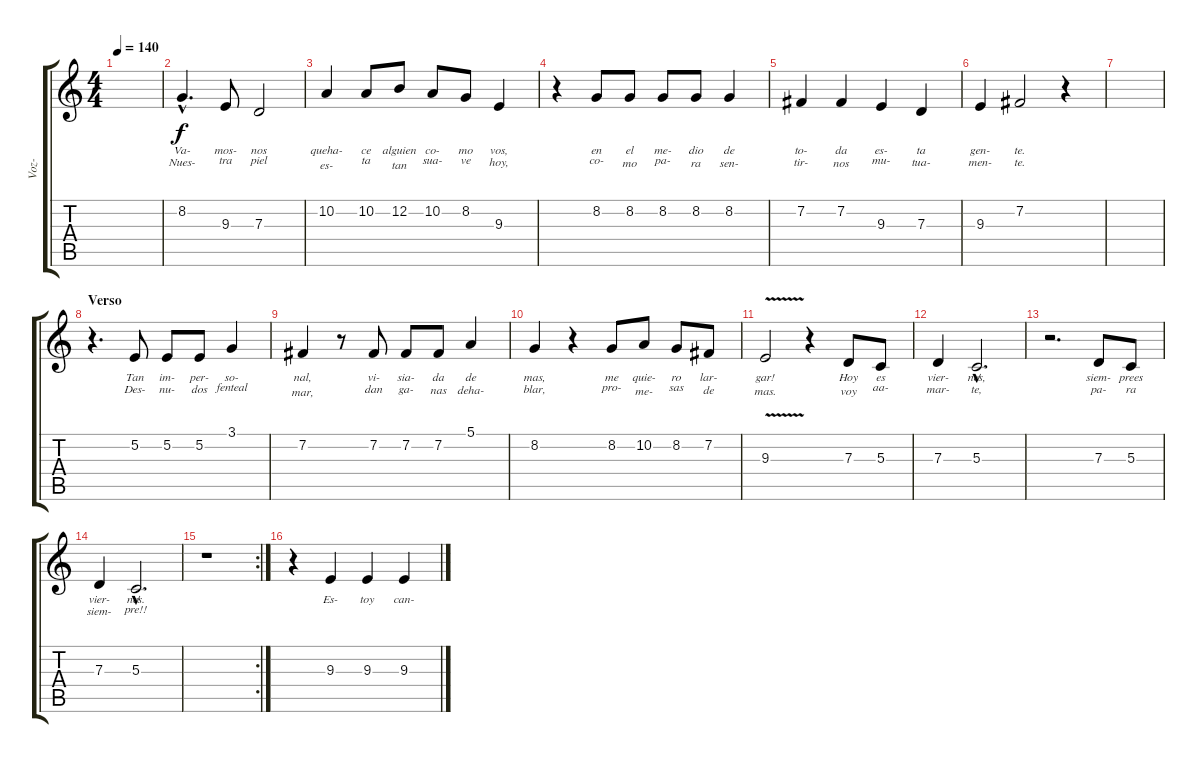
\track ("Voz-" "Voz-") {instrument clarinet}
\staff {score tabs}
\tuning (E4 B3 G3 D3 A2 E2) {hide}
\ts (4 4)
\tempo 140
\clef g2
\ks c
|
8.2{hac}.4{d lyrics (0 "Va-") lyrics (1 "Nues-") lyrics (2 "") lyrics (3 "") lyrics (4 "")} 9.3.8{lyrics (0 "mos-") lyrics (1 "tra") lyrics (2 "") lyrics (3 "") lyrics (4 "")} 7.3.2{lyrics (0 "nos") lyrics (1 "piel") lyrics (2 "") lyrics (3 "") lyrics (4 "")} |
10.2.4{lyrics (0 "queha-") lyrics (1 "es-") lyrics (2 "") lyrics (3 "") lyrics (4 "")} 10.2.8{lyrics (0 "ce") lyrics (1 "ta") lyrics (2 "") lyrics (3 "") lyrics (4 "")} 12.2.8{lyrics (0 "alguien") lyrics (1 "tan") lyrics (2 "") lyrics (3 "") lyrics (4 "")} 10.2.8{lyrics (0 "co-") lyrics (1 "sua-") lyrics (2 "") lyrics (3 "") lyrics (4 "")} 8.2.8{lyrics (0 "mo") lyrics (1 "ve") lyrics (2 "") lyrics (3 "") lyrics (4 "")} 9.3.4{lyrics (0 "vos,") lyrics (1 "hoy,") lyrics (2 "") lyrics (3 "") lyrics (4 "")} |
r.4 8.2.8{lyrics (0 "en") lyrics (1 "co-") lyrics (2 "") lyrics (3 "") lyrics (4 "")} 8.2.8{lyrics (0 "el") lyrics (1 "mo") lyrics (2 "") lyrics (3 "") lyrics (4 "")} 8.2.8{lyrics (0 "me-") lyrics (1 "pa-") lyrics (2 "") lyrics (3 "") lyrics (4 "")} 8.2.8{lyrics (0 "dio") lyrics (1 "ra") lyrics (2 "") lyrics (3 "") lyrics (4 "")} 8.2.4{lyrics (0 "de") lyrics (1 "sen-") lyrics (2 "") lyrics (3 "") lyrics (4 "")} |
7.2.4{lyrics (0 "to-") lyrics (1 "tir-") lyrics (2 "") lyrics (3 "") lyrics (4 "")} 7.2.4{lyrics (0 "da") lyrics (1 "nos") lyrics (2 "") lyrics (3 "") lyrics (4 "")} 9.3.4{lyrics (0 "es-") lyrics (1 "mu-") lyrics (2 "") lyrics (3 "") lyrics (4 "")} 7.3.4{lyrics (0 "ta") lyrics (1 "tua-") lyrics (2 "") lyrics (3 "") lyrics (4 "")} |
9.3.4{lyrics (0 "gen-") lyrics (1 "men-") lyrics (2 "") lyrics (3 "") lyrics (4 "")} 7.2.2{lyrics (0 "te.") lyrics (1 "te.") lyrics (2 "") lyrics (3 "") lyrics (4 "")} r.4 |
|
\section ("" "Verso")
r.4{d} 5.2.8{lyrics (0 "Tan") lyrics (1 "Des-") lyrics (2 "") lyrics (3 "") lyrics (4 "")} 5.2.8{lyrics (0 "im-") lyrics (1 "nu-") lyrics (2 "") lyrics (3 "") lyrics (4 "")} 5.2.8{lyrics (0 "per-") lyrics (1 "dos") lyrics (2 "") lyrics (3 "") lyrics (4 "")} 3.1.4{lyrics (0 "so-") lyrics (1 "fenteal") lyrics (2 "") lyrics (3 "") lyrics (4 "")} |
7.2.4{lyrics (0 "nal,") lyrics (1 "mar,") lyrics (2 "") lyrics (3 "") lyrics (4 "")} r.8 7.2.8{lyrics (0 "vi-") lyrics (1 "dan") lyrics (2 "") lyrics (3 "") lyrics (4 "")} 7.2.8{lyrics (0 "sia-") lyrics (1 "ga-") lyrics (2 "") lyrics (3 "") lyrics (4 "")} 7.2.8{lyrics (0 "da") lyrics (1 "nas") lyrics (2 "") lyrics (3 "") lyrics (4 "")} 5.1.4{lyrics (0 "de") lyrics (1 "deha-") lyrics (2 "") lyrics (3 "") lyrics (4 "")} |
8.2.4{lyrics (0 "mas,") lyrics (1 "blar,") lyrics (2 "") lyrics (3 "") lyrics (4 "")} r.4 8.2.8{lyrics (0 "me") lyrics (1 "pro-") lyrics (2 "") lyrics (3 "") lyrics (4 "")} 10.2.8{lyrics (0 "quie-") lyrics (1 "me-") lyrics (2 "") lyrics (3 "") lyrics (4 "")} 8.2.8{lyrics (0 "ro") lyrics (1 "sas") lyrics (2 "") lyrics (3 "") lyrics (4 "")} 7.2.8{lyrics (0 "lar-") lyrics (1 "de") lyrics (2 "") lyrics (3 "") lyrics (4 "")} |
9.3{v}.2{lyrics (0 "gar!") lyrics (1 "mas.") lyrics (2 "") lyrics (3 "") lyrics (4 "")} r.4 7.3.8{lyrics (0 "Hoy") lyrics (1 "voy") lyrics (2 "") lyrics (3 "") lyrics (4 "")} 5.3.8{lyrics (0 "es") lyrics (1 "aa-") lyrics (2 "") lyrics (3 "") lyrics (4 "")} |
7.3.4{lyrics (0 "vier-") lyrics (1 "mar-") lyrics (2 "") lyrics (3 "") lyrics (4 "")} 5.3{hac}.2{d lyrics (0 "nes,") lyrics (1 "te,") lyrics (2 "") lyrics (3 "") lyrics (4 "")} |
r.2{d} 7.3.8{lyrics (0 "siem-") lyrics (1 "pa-") lyrics (2 "") lyrics (3 "") lyrics (4 "")} 5.3.8{lyrics (0 "prees") lyrics (1 "ra") lyrics (2 "") lyrics (3 "") lyrics (4 "")} |
7.3.4{lyrics (0 "vier-") lyrics (1 "siem-") lyrics (2 "") lyrics (3 "") lyrics (4 "")} 5.3{hac}.2{d lyrics (0 "nes.") lyrics (1 "pre!!") lyrics (2 "") lyrics (3 "") lyrics (4 "")} |
\rc 2
r.1 |
r.4 9.3.4{lyrics (0 "Es-") lyrics (1 "") lyrics (2 "") lyrics (3 "") lyrics (4 "")} 9.3.4{lyrics (0 "toy") lyrics (1 "") lyrics (2 "") lyrics (3 "") lyrics (4 "")} 9.3.4{lyrics (0 "can-") lyrics (1 "") lyrics (2 "") lyrics (3 "") lyrics (4 "")}
